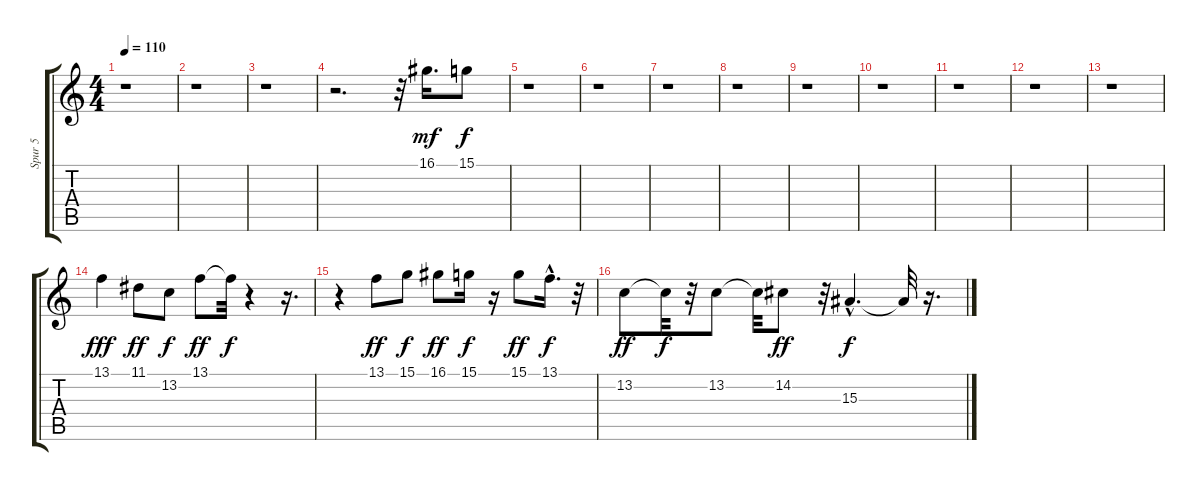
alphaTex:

\track ("Spur 5" "Spur 5") {instrument panflute}
\staff {score tabs}
\tuning (E4 B3 G3 D3 A2 E2) {hide}
\ts (4 4)
\tempo 110
\clef g2
\ks c
r.1{dy f} |
r.1 |
r.1 |
r.2{d} r.32 16.1.16{d dy mf} 15.1.8{dy f} |
r.1 |
r.1 |
r.1 |
r.1 |
r.1 |
r.1 |
r.1 |
r.1 |
r.1 |
13.1.4{dy fff} 11.1.8{dy ff} 13.2.8{dy f} 13.1.8{dy ff} 13.1{t}.32{dy f} r.4 r.16{d} |
r.4 13.1.8{dy ff} 15.1.8{dy f} 16.1.8{dy ff} 15.1.16{dy f} r.16 15.1.8{dy ff} 13.1{hac}.16{d dy f} r.32 |
13.2.8{dy ff} 13.2{t}.32{dy f} r.32 13.2.8 13.2{t}.32 14.2.8{dy ff} r.32 15.3{hac}.4{d dy f} 15.3{t}.32 r.16{d}
